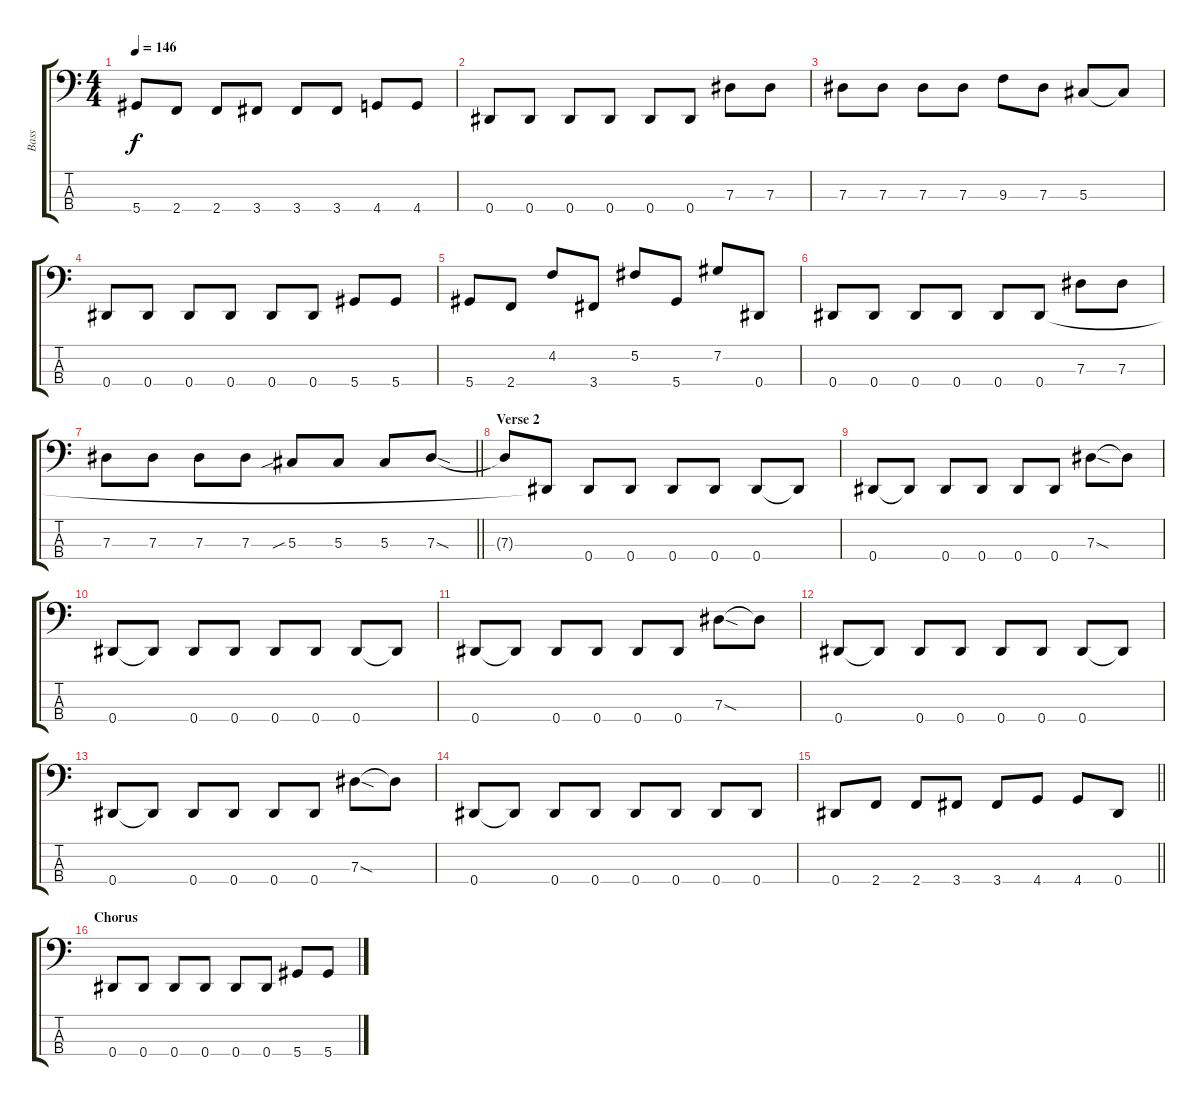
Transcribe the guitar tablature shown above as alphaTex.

\track ("Bass" "Bass") {instrument electricbassfinger}
\staff {score tabs}
\tuning (Gb2 Db2 Ab1 Eb1) {hide}
\ts (4 4)
\tempo 146
\clef f4
\ks c
5.4.8{dy f} 2.4.8 2.4.8 3.4.8 3.4.8 3.4.8 4.4.8 4.4.8 |
0.4.8 0.4.8 0.4.8 0.4.8 0.4.8 0.4.8 7.3.8 7.3.8 |
7.3.8 7.3.8 7.3.8 7.3.8 9.3.8 7.3.8 5.3.8 5.3{t}.8 |
0.4.8 0.4.8 0.4.8 0.4.8 0.4.8 0.4.8 5.4.8 5.4.8 |
5.4.8 2.4.8 4.2.8 3.4.8 5.2.8 5.4.8 7.2.8 0.4.8 |
0.4.8 0.4.8 0.4.8 0.4.8 0.4.8 0.4.8 7.3.8 7.3.8 |
\barLineRight lightlight
7.3.8 7.3.8 7.3.8 7.3.8 5.3{sib}.8 5.3.8 5.3.8 7.3{sod}.8 |
\section ("" "Verse 2")
7.3{t}.8 0.4{t}.8 0.4.8 0.4.8 0.4.8 0.4.8 0.4.8 0.4{t}.8 |
0.4.8 0.4{t}.8 0.4.8 0.4.8 0.4.8 0.4.8 7.3{sod}.8 7.3{t}.8 |
0.4.8 0.4{t}.8 0.4.8 0.4.8 0.4.8 0.4.8 0.4.8 0.4{t}.8 |
0.4.8 0.4{t}.8 0.4.8 0.4.8 0.4.8 0.4.8 7.3{sod}.8 7.3{t}.8 |
0.4.8 0.4{t}.8 0.4.8 0.4.8 0.4.8 0.4.8 0.4.8 0.4{t}.8 |
0.4.8 0.4{t}.8 0.4.8 0.4.8 0.4.8 0.4.8 7.3{sod}.8 7.3{t}.8 |
0.4.8 0.4{t}.8 0.4.8 0.4.8 0.4.8 0.4.8 0.4.8 0.4.8 |
\barLineRight lightlight
0.4.8 2.4.8 2.4.8 3.4.8 3.4.8 4.4.8 4.4.8 0.4.8 |
\section ("" "Chorus")
0.4.8 0.4.8 0.4.8 0.4.8 0.4.8 0.4.8 5.4.8 5.4.8
